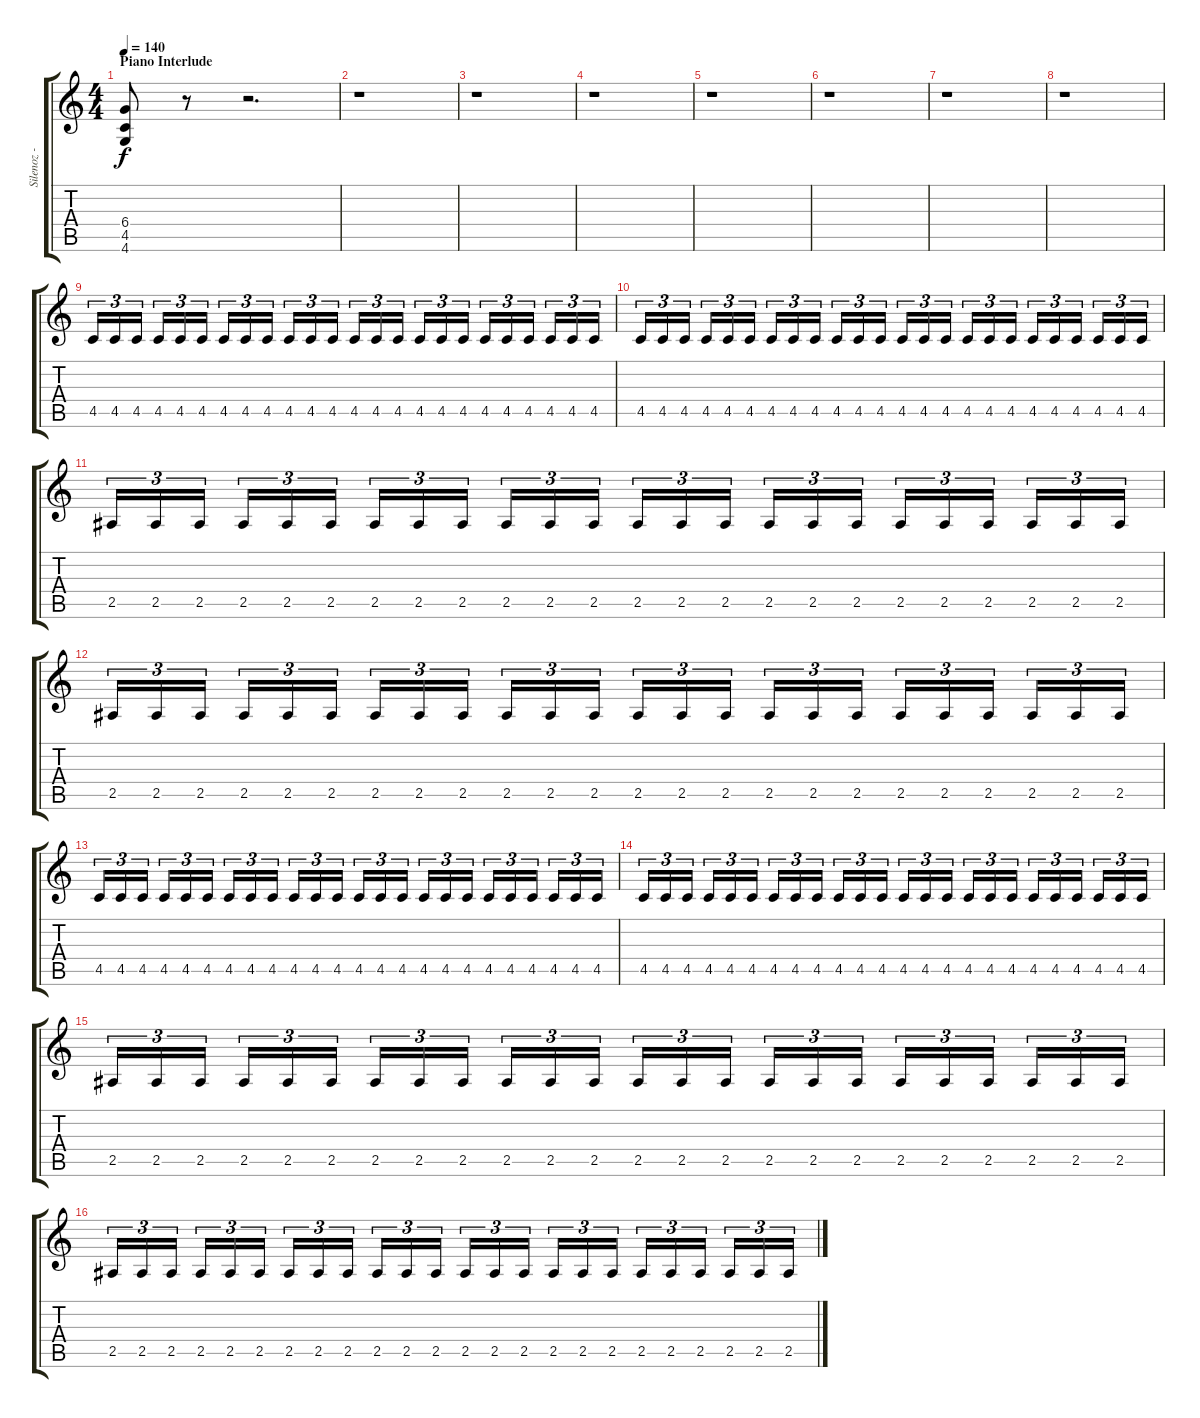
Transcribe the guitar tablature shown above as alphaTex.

\track ("Silenoz - Guitar" "Silenoz - ") {instrument distortionguitar}
\staff {score tabs}
\tuning (Eb4 Bb3 Gb3 Db3 Ab2 Eb2) {hide}
\ts (4 4)
\section ("" "Piano Interlude")
\tempo 140
\clef g2
\ks c
(6.4 4.5 4.6).8{dy f} r.8 r.2{d} |
r.1 |
r.1 |
r.1 |
r.1 |
r.1 |
r.1 |
r.1 |
4.5.16{tu (3 2)} 4.5.16{tu (3 2)} 4.5.16{tu (3 2)} 4.5.16{tu (3 2)} 4.5.16{tu (3 2)} 4.5.16{tu (3 2)} 4.5.16{tu (3 2)} 4.5.16{tu (3 2)} 4.5.16{tu (3 2)} 4.5.16{tu (3 2)} 4.5.16{tu (3 2)} 4.5.16{tu (3 2)} 4.5.16{tu (3 2)} 4.5.16{tu (3 2)} 4.5.16{tu (3 2)} 4.5.16{tu (3 2)} 4.5.16{tu (3 2)} 4.5.16{tu (3 2)} 4.5.16{tu (3 2)} 4.5.16{tu (3 2)} 4.5.16{tu (3 2)} 4.5.16{tu (3 2)} 4.5.16{tu (3 2)} 4.5.16{tu (3 2)} |
4.5.16{tu (3 2)} 4.5.16{tu (3 2)} 4.5.16{tu (3 2)} 4.5.16{tu (3 2)} 4.5.16{tu (3 2)} 4.5.16{tu (3 2)} 4.5.16{tu (3 2)} 4.5.16{tu (3 2)} 4.5.16{tu (3 2)} 4.5.16{tu (3 2)} 4.5.16{tu (3 2)} 4.5.16{tu (3 2)} 4.5.16{tu (3 2)} 4.5.16{tu (3 2)} 4.5.16{tu (3 2)} 4.5.16{tu (3 2)} 4.5.16{tu (3 2)} 4.5.16{tu (3 2)} 4.5.16{tu (3 2)} 4.5.16{tu (3 2)} 4.5.16{tu (3 2)} 4.5.16{tu (3 2)} 4.5.16{tu (3 2)} 4.5.16{tu (3 2)} |
2.5.16{tu (3 2)} 2.5.16{tu (3 2)} 2.5.16{tu (3 2)} 2.5.16{tu (3 2)} 2.5.16{tu (3 2)} 2.5.16{tu (3 2)} 2.5.16{tu (3 2)} 2.5.16{tu (3 2)} 2.5.16{tu (3 2)} 2.5.16{tu (3 2)} 2.5.16{tu (3 2)} 2.5.16{tu (3 2)} 2.5.16{tu (3 2)} 2.5.16{tu (3 2)} 2.5.16{tu (3 2)} 2.5.16{tu (3 2)} 2.5.16{tu (3 2)} 2.5.16{tu (3 2)} 2.5.16{tu (3 2)} 2.5.16{tu (3 2)} 2.5.16{tu (3 2)} 2.5.16{tu (3 2)} 2.5.16{tu (3 2)} 2.5.16{tu (3 2)} |
2.5.16{tu (3 2)} 2.5.16{tu (3 2)} 2.5.16{tu (3 2)} 2.5.16{tu (3 2)} 2.5.16{tu (3 2)} 2.5.16{tu (3 2)} 2.5.16{tu (3 2)} 2.5.16{tu (3 2)} 2.5.16{tu (3 2)} 2.5.16{tu (3 2)} 2.5.16{tu (3 2)} 2.5.16{tu (3 2)} 2.5.16{tu (3 2)} 2.5.16{tu (3 2)} 2.5.16{tu (3 2)} 2.5.16{tu (3 2)} 2.5.16{tu (3 2)} 2.5.16{tu (3 2)} 2.5.16{tu (3 2)} 2.5.16{tu (3 2)} 2.5.16{tu (3 2)} 2.5.16{tu (3 2)} 2.5.16{tu (3 2)} 2.5.16{tu (3 2)} |
4.5.16{tu (3 2)} 4.5.16{tu (3 2)} 4.5.16{tu (3 2)} 4.5.16{tu (3 2)} 4.5.16{tu (3 2)} 4.5.16{tu (3 2)} 4.5.16{tu (3 2)} 4.5.16{tu (3 2)} 4.5.16{tu (3 2)} 4.5.16{tu (3 2)} 4.5.16{tu (3 2)} 4.5.16{tu (3 2)} 4.5.16{tu (3 2)} 4.5.16{tu (3 2)} 4.5.16{tu (3 2)} 4.5.16{tu (3 2)} 4.5.16{tu (3 2)} 4.5.16{tu (3 2)} 4.5.16{tu (3 2)} 4.5.16{tu (3 2)} 4.5.16{tu (3 2)} 4.5.16{tu (3 2)} 4.5.16{tu (3 2)} 4.5.16{tu (3 2)} |
4.5.16{tu (3 2)} 4.5.16{tu (3 2)} 4.5.16{tu (3 2)} 4.5.16{tu (3 2)} 4.5.16{tu (3 2)} 4.5.16{tu (3 2)} 4.5.16{tu (3 2)} 4.5.16{tu (3 2)} 4.5.16{tu (3 2)} 4.5.16{tu (3 2)} 4.5.16{tu (3 2)} 4.5.16{tu (3 2)} 4.5.16{tu (3 2)} 4.5.16{tu (3 2)} 4.5.16{tu (3 2)} 4.5.16{tu (3 2)} 4.5.16{tu (3 2)} 4.5.16{tu (3 2)} 4.5.16{tu (3 2)} 4.5.16{tu (3 2)} 4.5.16{tu (3 2)} 4.5.16{tu (3 2)} 4.5.16{tu (3 2)} 4.5.16{tu (3 2)} |
2.5.16{tu (3 2)} 2.5.16{tu (3 2)} 2.5.16{tu (3 2)} 2.5.16{tu (3 2)} 2.5.16{tu (3 2)} 2.5.16{tu (3 2)} 2.5.16{tu (3 2)} 2.5.16{tu (3 2)} 2.5.16{tu (3 2)} 2.5.16{tu (3 2)} 2.5.16{tu (3 2)} 2.5.16{tu (3 2)} 2.5.16{tu (3 2)} 2.5.16{tu (3 2)} 2.5.16{tu (3 2)} 2.5.16{tu (3 2)} 2.5.16{tu (3 2)} 2.5.16{tu (3 2)} 2.5.16{tu (3 2)} 2.5.16{tu (3 2)} 2.5.16{tu (3 2)} 2.5.16{tu (3 2)} 2.5.16{tu (3 2)} 2.5.16{tu (3 2)} |
2.5.16{tu (3 2)} 2.5.16{tu (3 2)} 2.5.16{tu (3 2)} 2.5.16{tu (3 2)} 2.5.16{tu (3 2)} 2.5.16{tu (3 2)} 2.5.16{tu (3 2)} 2.5.16{tu (3 2)} 2.5.16{tu (3 2)} 2.5.16{tu (3 2)} 2.5.16{tu (3 2)} 2.5.16{tu (3 2)} 2.5.16{tu (3 2)} 2.5.16{tu (3 2)} 2.5.16{tu (3 2)} 2.5.16{tu (3 2)} 2.5.16{tu (3 2)} 2.5.16{tu (3 2)} 2.5.16{tu (3 2)} 2.5.16{tu (3 2)} 2.5.16{tu (3 2)} 2.5.16{tu (3 2)} 2.5.16{tu (3 2)} 2.5.16{tu (3 2)}
